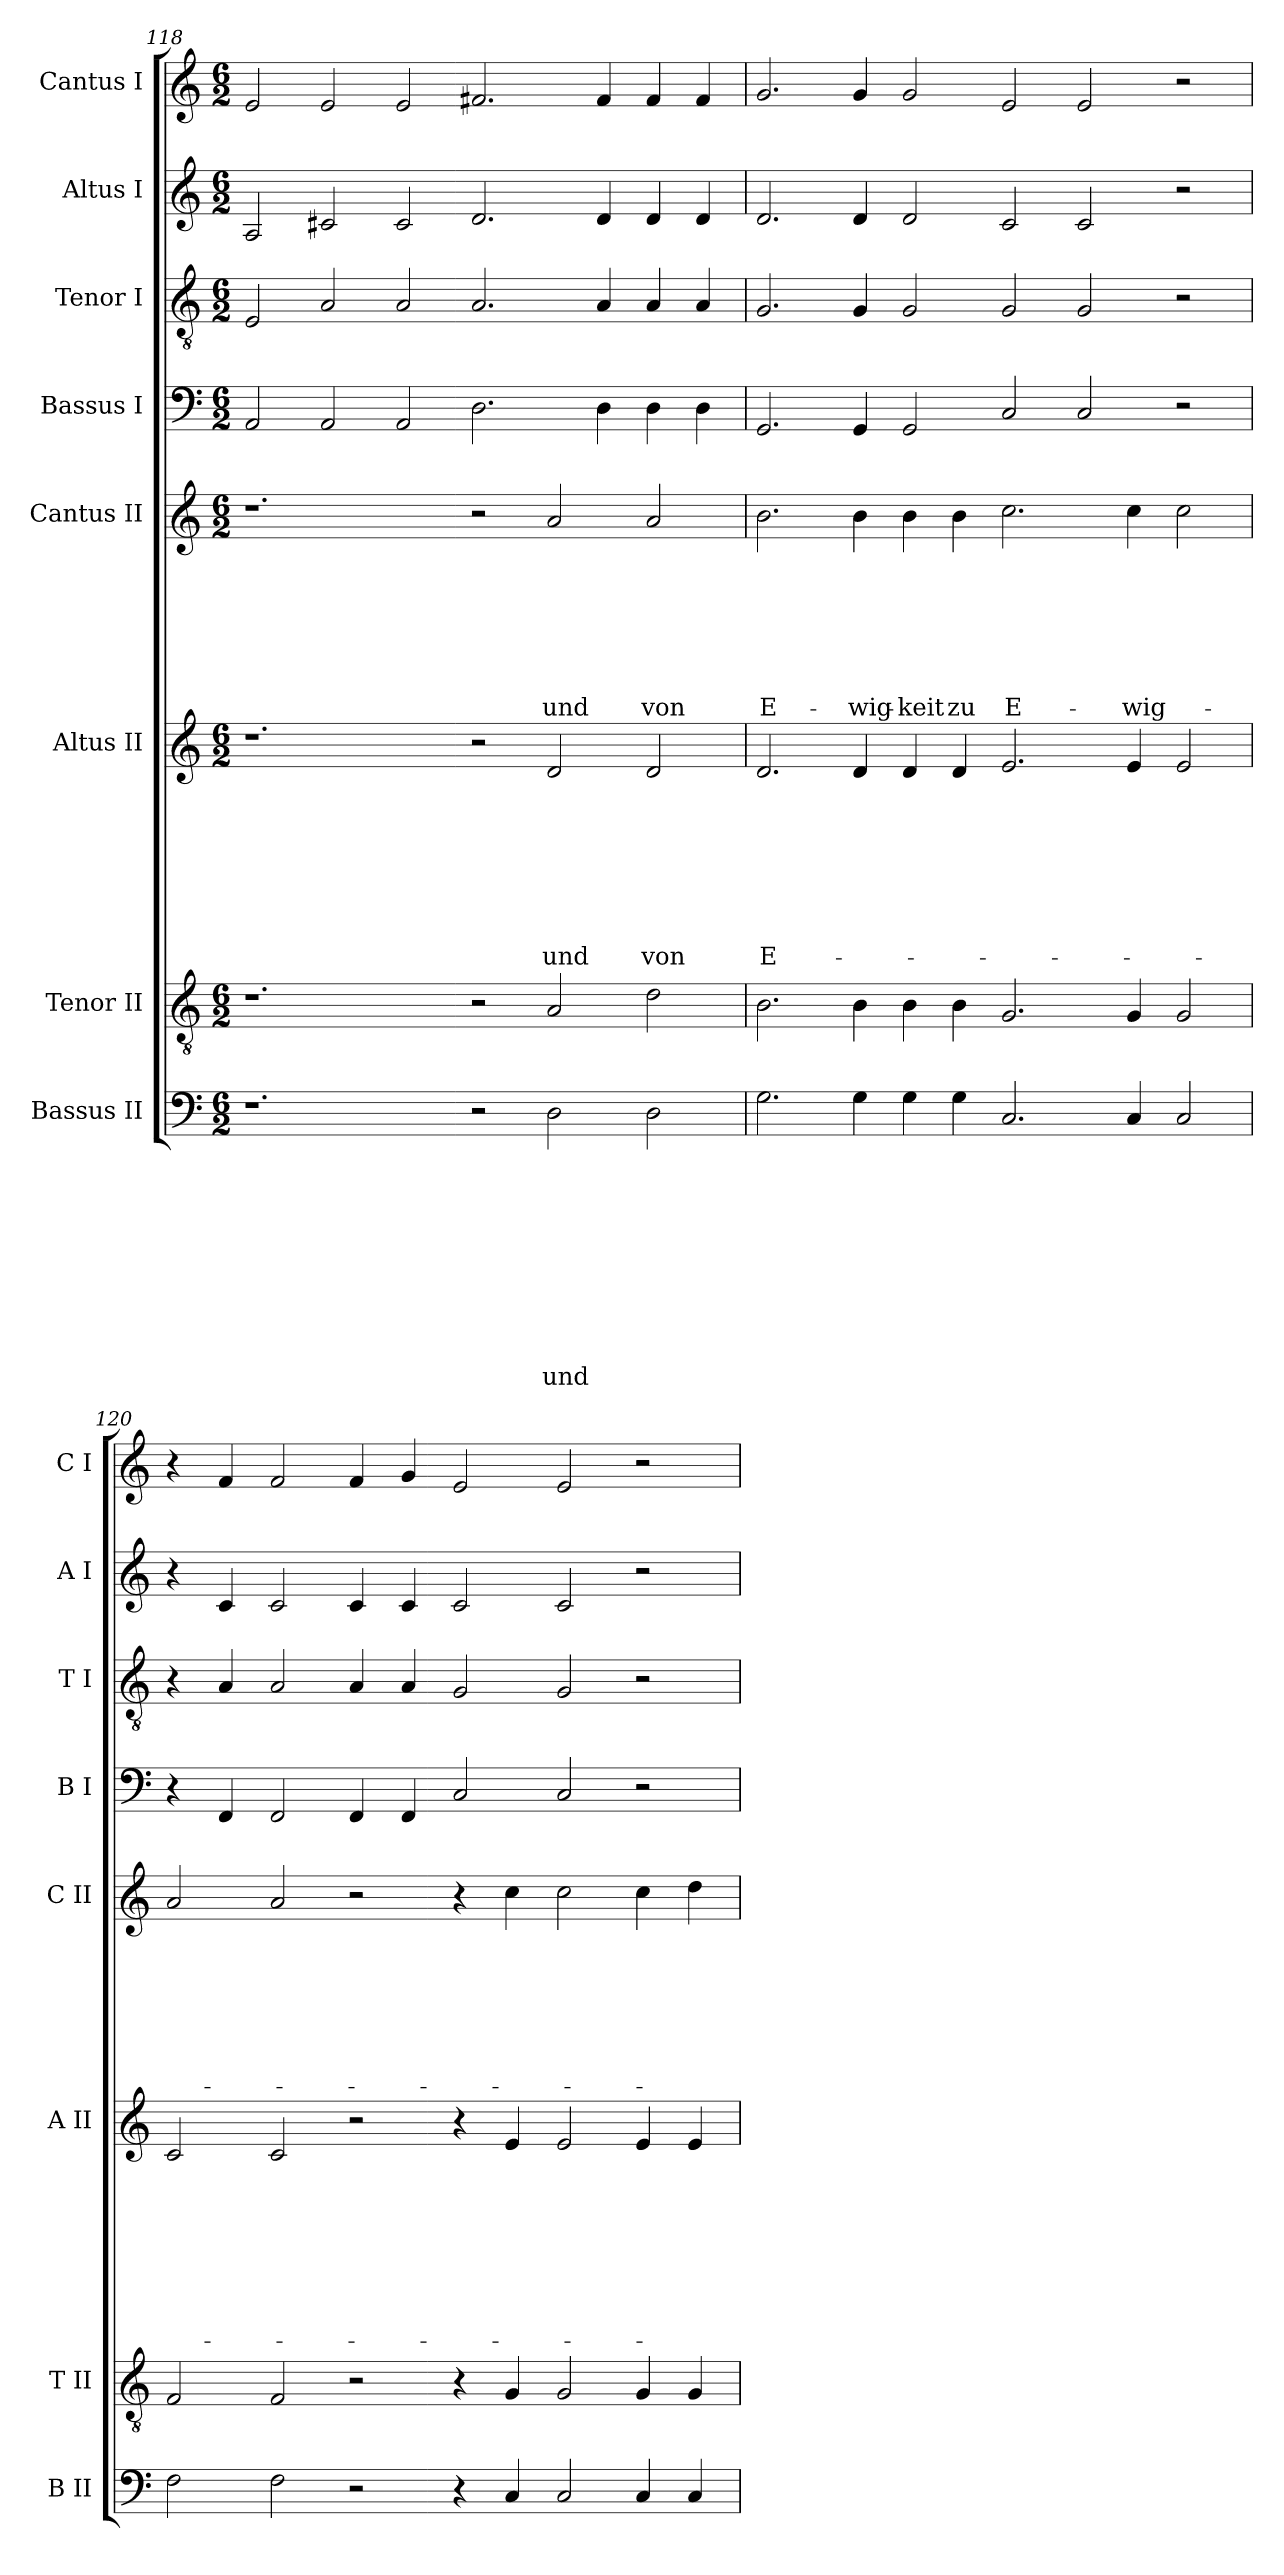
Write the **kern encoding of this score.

**kern	**text	**text	**text	**text	**text	**text	**text	**text	**text	**text	**kern	**kern	**text	**text	**text	**text	**text	**text	**text	**text	**kern	**text	**text	**text	**text	**text	**text	**text	**kern	**kern	**kern	**kern
*part8	*part8	*part8	*part8	*part8	*part8	*part8	*part8	*part8	*part8	*part8	*part7	*part6	*part6	*part6	*part6	*part6	*part6	*part6	*part6	*part6	*part5	*part5	*part5	*part5	*part5	*part5	*part5	*part5	*part4	*part3	*part2	*part1
*staff8	*staff8	*staff8	*staff8	*staff8	*staff8	*staff8	*staff8	*staff8	*staff8	*staff8	*staff7	*staff6	*staff6	*staff6	*staff6	*staff6	*staff6	*staff6	*staff6	*staff6	*staff5	*staff5	*staff5	*staff5	*staff5	*staff5	*staff5	*staff5	*staff4	*staff3	*staff2	*staff1
*I"Bassus II	*	*	*	*	*	*	*	*	*	*	*I"Tenor II	*I"Altus II	*	*	*	*	*	*	*	*	*I"Cantus II	*	*	*	*	*	*	*	*I"Bassus I	*I"Tenor I	*I"Altus I	*I"Cantus I
*I'B II	*	*	*	*	*	*	*	*	*	*	*I'T II	*I'A II	*	*	*	*	*	*	*	*	*I'C II	*	*	*	*	*	*	*	*I'B I	*I'T I	*I'A I	*I'C I
!!LO:PB:g=z
*clefF4	*	*	*	*	*	*	*	*	*	*	*clefGv2	*clefG2	*	*	*	*	*	*	*	*	*clefG2	*	*	*	*	*	*	*	*clefF4	*clefGv2	*clefG2	*clefG2
*k[]	*	*	*	*	*	*	*	*	*	*	*k[]	*k[]	*	*	*	*	*	*	*	*	*k[]	*	*	*	*	*	*	*	*k[]	*k[]	*k[]	*k[]
*C:	*	*	*	*	*	*	*	*	*	*	*C:	*C:	*	*	*	*	*	*	*	*	*C:	*	*	*	*	*	*	*	*C:	*C:	*C:	*C:
*M6/2	*	*	*	*	*	*	*	*	*	*	*M6/2	*M6/2	*	*	*	*	*	*	*	*	*M6/2	*	*	*	*	*	*	*	*M6/2	*M6/2	*M6/2	*M6/2
=118	=118	=118	=118	=118	=118	=118	=118	=118	=118	=118	=118	=118	=118	=118	=118	=118	=118	=118	=118	=118	=118	=118	=118	=118	=118	=118	=118	=118	=118	=118	=118	=118
1.r	.	.	.	.	.	.	.	.	.	.	1.r	1.r	.	.	.	.	.	.	.	.	1.r	.	.	.	.	.	.	.	2AA/	2E/	2A/	2e/
.	.	.	.	.	.	.	.	.	.	.	.	.	.	.	.	.	.	.	.	.	.	.	.	.	.	.	.	.	2AA/	2A/	2c#X/	2e/
.	.	.	.	.	.	.	.	.	.	.	.	.	.	.	.	.	.	.	.	.	.	.	.	.	.	.	.	.	2AA/	2A/	2c#/	2e/
2r	.	.	.	.	.	.	.	.	.	.	2r	2r	.	.	.	.	.	.	.	.	2r	.	.	.	.	.	.	.	2.D\	2.A/	2.d/	2.f#X/
!	!	!	!	!	!	!	!	!	!	!LO:LY:b	!	!	!	!	!	!	!	!	!	!LO:LY:b	!	!	!	!	!	!	!	!LO:LY:b	!	!	!	!
2D\	.	.	.	.	.	.	.	.	.	und	2A/	2d/	.	.	.	.	.	.	.	und	2a/	.	.	.	.	.	.	und	.	.	.	.
.	.	.	.	.	.	.	.	.	.	.	.	.	.	.	.	.	.	.	.	.	.	.	.	.	.	.	.	.	4D\	4A/	4d/	4f#/
!	!	!	!	!	!	!	!	!	!	!	!	!	!	!	!	!	!	!	!	!LO:LY:b	!	!	!	!	!	!	!	!LO:LY:b	!	!	!	!
2D\	.	.	.	.	.	.	.	.	.	.	2d\	2d/	.	.	.	.	.	.	.	von	2a/	.	.	.	.	.	.	von	4D\	4A/	4d/	4f#/
.	.	.	.	.	.	.	.	.	.	.	.	.	.	.	.	.	.	.	.	.	.	.	.	.	.	.	.	.	4D\	4A/	4d/	4f#/
=119	=119	=119	=119	=119	=119	=119	=119	=119	=119	=119	=119	=119	=119	=119	=119	=119	=119	=119	=119	=119	=119	=119	=119	=119	=119	=119	=119	=119	=119	=119	=119	=119
!	!	!	!	!	!	!	!	!	!	!	!	!	!	!	!	!	!	!	!	!LO:LY:b	!	!	!	!	!	!	!	!LO:LY:b	!	!	!	!
2.G\	.	.	.	.	.	.	.	.	.	.	2.B\	2.d/	.	.	.	.	.	.	.	E-	2.b\	.	.	.	.	.	.	E-	2.GG/	2.G/	2.d/	2.g/
!	!	!	!	!	!	!	!	!	!	!	!	!	!	!	!	!	!	!	!	!	!	!	!	!	!	!	!	!LO:LY:b	!	!	!	!
4G\	.	.	.	.	.	.	.	.	.	.	4B\	4d/	.	.	.	.	.	.	.	.	4b\	.	.	.	.	.	.	-wig-	4GG/	4G/	4d/	4g/
!	!	!	!	!	!	!	!	!	!	!	!	!	!	!	!	!	!	!	!	!	!	!	!	!	!	!	!	!LO:LY:b:rj	!	!	!	!
4G\	.	.	.	.	.	.	.	.	.	.	4B\	4d/	.	.	.	.	.	.	.	.	4b\	.	.	.	.	.	.	-keit	2GG/	2G/	2d/	2g/
!	!	!	!	!	!	!	!	!	!	!	!	!	!	!	!	!	!	!	!	!	!	!	!	!	!	!	!	!LO:LY:b	!	!	!	!
4G\	.	.	.	.	.	.	.	.	.	.	4B\	4d/	.	.	.	.	.	.	.	.	4b\	.	.	.	.	.	.	zu	.	.	.	.
!	!	!	!	!	!	!	!	!	!	!	!	!	!	!	!	!	!	!	!	!	!	!	!	!	!	!	!	!LO:LY:b	!	!	!	!
2.C/	.	.	.	.	.	.	.	.	.	.	2.G/	2.e/	.	.	.	.	.	.	.	.	2.cc\	.	.	.	.	.	.	E-	2C/	2G/	2c/	2e/
.	.	.	.	.	.	.	.	.	.	.	.	.	.	.	.	.	.	.	.	.	.	.	.	.	.	.	.	.	2C/	2G/	2c/	2e/
!	!	!	!	!	!	!	!	!	!	!	!	!	!	!	!	!	!	!	!	!	!	!	!	!	!	!	!	!LO:LY:b	!	!	!	!
4C/	.	.	.	.	.	.	.	.	.	.	4G/	4e/	.	.	.	.	.	.	.	.	4cc\	.	.	.	.	.	.	-wig-	.	.	.	.
2C/	.	.	.	.	.	.	.	.	.	.	2G/	2e/	.	.	.	.	.	.	.	.	2cc\	.	.	.	.	.	.	.	2r	2r	2r	2r
=120	=120	=120	=120	=120	=120	=120	=120	=120	=120	=120	=120	=120	=120	=120	=120	=120	=120	=120	=120	=120	=120	=120	=120	=120	=120	=120	=120	=120	=120	=120	=120	=120
2F\	.	.	.	.	.	.	.	.	.	.	2F/	2c/	.	.	.	.	.	.	.	.	2a/	.	.	.	.	.	.	.	4r	4r	4r	4r
.	.	.	.	.	.	.	.	.	.	.	.	.	.	.	.	.	.	.	.	.	.	.	.	.	.	.	.	.	4FF/	4A/	4c/	4f/
2F\	.	.	.	.	.	.	.	.	.	.	2F/	2c/	.	.	.	.	.	.	.	.	2a/	.	.	.	.	.	.	.	2FF/	2A/	2c/	2f/
2r	.	.	.	.	.	.	.	.	.	.	2r	2r	.	.	.	.	.	.	.	.	2r	.	.	.	.	.	.	.	4FF/	4A/	4c/	4f/
.	.	.	.	.	.	.	.	.	.	.	.	.	.	.	.	.	.	.	.	.	.	.	.	.	.	.	.	.	4FF/	4A/	4c/	4g/
4r	.	.	.	.	.	.	.	.	.	.	4r	4r	.	.	.	.	.	.	.	.	4r	.	.	.	.	.	.	.	2C/	2G/	2c/	2e/
4C/	.	.	.	.	.	.	.	.	.	.	4G/	4e/	.	.	.	.	.	.	.	.	4cc\	.	.	.	.	.	.	.	.	.	.	.
2C/	.	.	.	.	.	.	.	.	.	.	2G/	2e/	.	.	.	.	.	.	.	.	2cc\	.	.	.	.	.	.	.	2C/	2G/	2c/	2e/
4C/	.	.	.	.	.	.	.	.	.	.	4G/	4e/	.	.	.	.	.	.	.	.	4cc\	.	.	.	.	.	.	.	2r	2r	2r	2r
4C/	.	.	.	.	.	.	.	.	.	.	4G/	4e/	.	.	.	.	.	.	.	.	4dd\	.	.	.	.	.	.	.	.	.	.	.
=	=	=	=	=	=	=	=	=	=	=	=	=	=	=	=	=	=	=	=	=	=	=	=	=	=	=	=	=	=	=	=	=
*-	*-	*-	*-	*-	*-	*-	*-	*-	*-	*-	*-	*-	*-	*-	*-	*-	*-	*-	*-	*-	*-	*-	*-	*-	*-	*-	*-	*-	*-	*-	*-	*-
